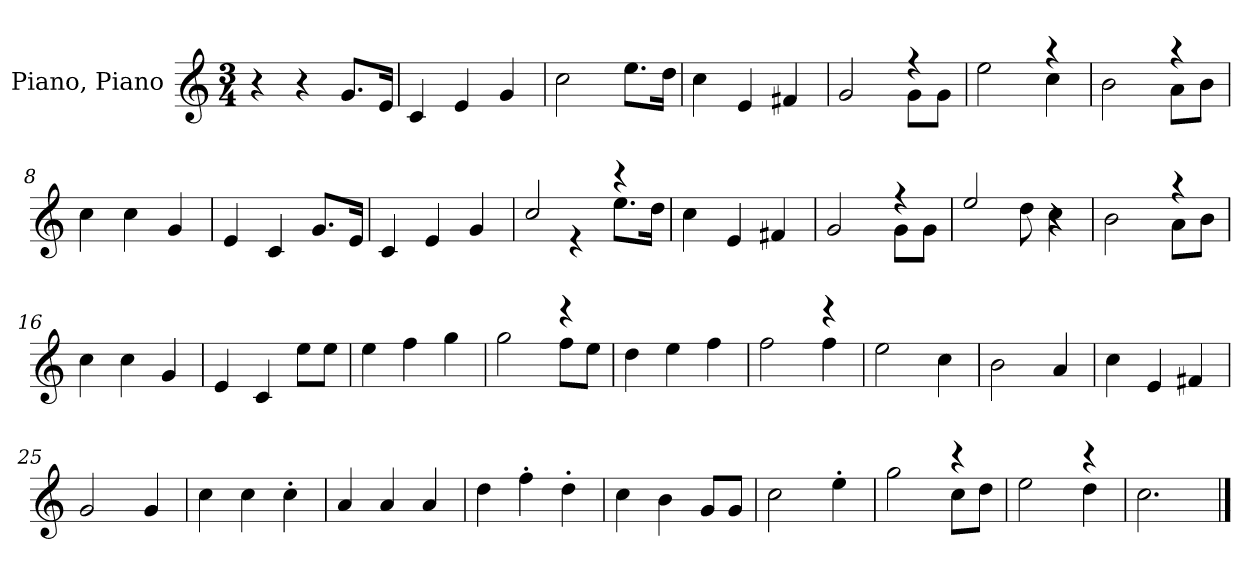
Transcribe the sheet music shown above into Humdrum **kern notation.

**kern
*part1
*staff1
*I"Piano, Piano
*I'Pno.
*clefG2
*k[]
*M3/4
=1
4r
4r
*MM90
8.g/L
16e/Jk
=2
4c/
4e/
4g/
=3
2cc\
8.ee\L
16dd\Jk
=4
4cc\
4e/
4f#X/
=5
*^
2g/	2ryy
4r	8g\L
.	8g\J
=6	=6
2ee\	2ryy
4r	4cc\
=7	=7
2b\	2ryy
4r	8a\L
.	8b\J
*v	*v
=8
4cc\
4cc\
4g/
=9
4e/
4c/
8.g/L
16e/Jk
=10
4c/
4e/
4g/
!!LO:LB:g=z
=11
*^
2cc/	4ryy
.	4r
4r	8.ee\L
.	16dd\Jk
*v	*v
=12
4cc\
4e/
4f#X/
=13
*^
2g/	2ryy
4r	8g\L
.	8g\J
=14	=14
*	*^
2ee/	4.ryy	2ryy
.	8dd\	.
4r	4cc\	4r
*	*v	*v
=15	=15
2b\	2ryy
4r	8a\L
.	8b\J
*v	*v
=16
4cc\
4cc\
4g/
=17
4e/
4c/
8ee\L
8ee\J
=18
4ee\
4ff\
4gg\
=19
*^
2gg\	2ryy
4r	8ff\L
.	8ee\J
*v	*v
=20
4dd\
4ee\
4ff\
=21
*^
2ff\	2ryy
4r	4ff\
*v	*v
!!LO:LB:g=z
=22
2ee\
4cc\
=23
2b\
4a/
=24
4cc\
4e/
4f#X/
=25
2g/
4g/
=26
4cc\
4cc\
4cc'\
=27
4a/
4a/
4a/
=28
4dd\
4ff'\
4dd'\
=29
4cc\
4b\
8g/L
8g/J
=30
2cc\
4ee'\
=31
*^
2gg\	2ryy
4r	8cc\L
.	8dd\J
=32	=32
2ee\	2ryy
4r	4dd\
*v	*v
=33
2.cc\
==
*-
